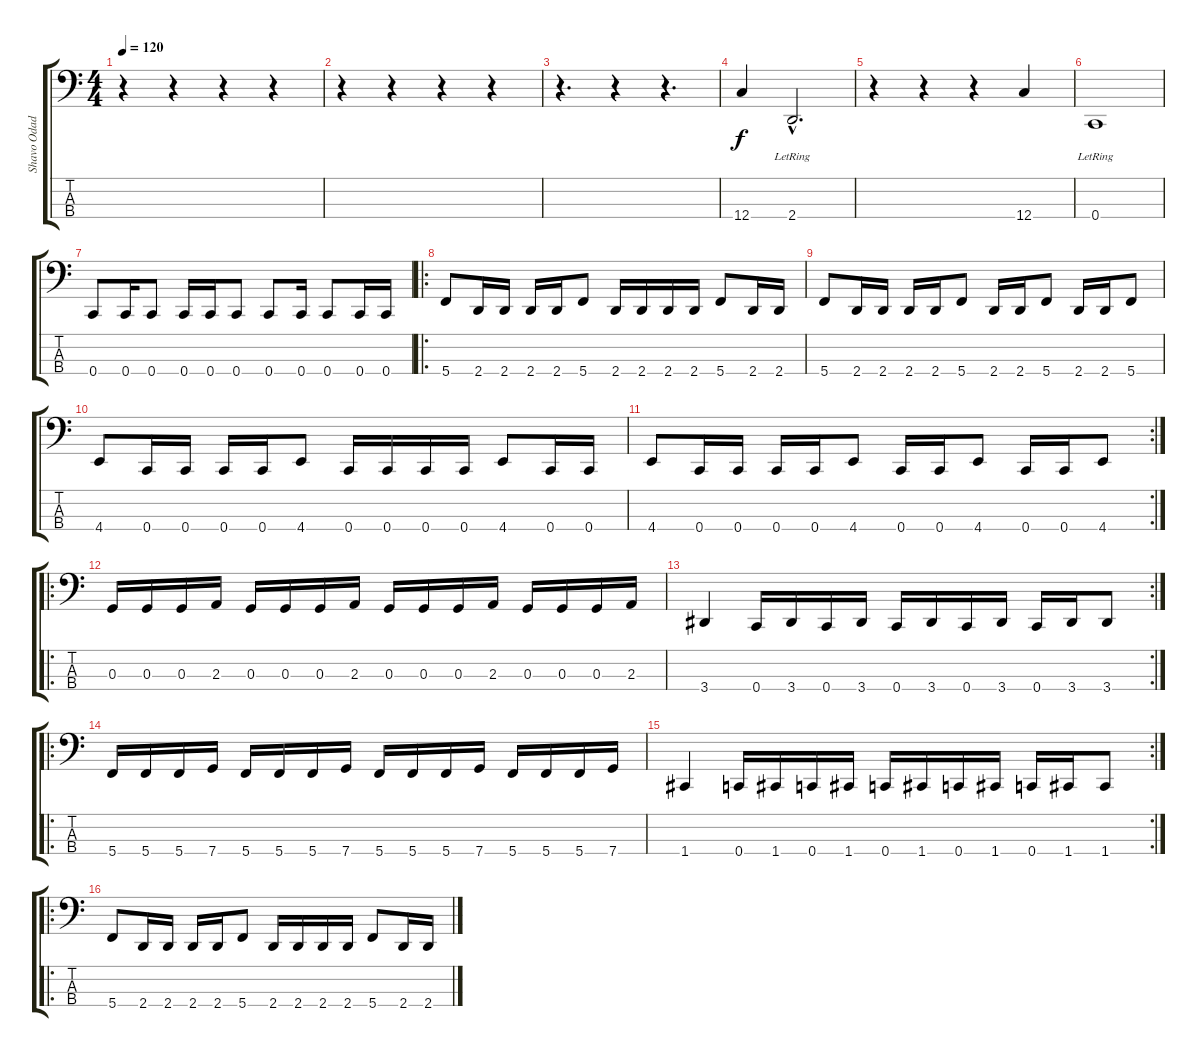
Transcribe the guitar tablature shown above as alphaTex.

\track ("Shavo Odadjian" "Shavo Odad") {instrument electricbassfinger}
\staff {score tabs}
\tuning (F2 C2 G1 C1) {hide}
\ts (4 4)
\tempo 120
\clef f4
\ks c
r.4{dy f instrument electricbassfinger} r.4 r.4 r.4 |
r.4 r.4 r.4 r.4 |
r.4{d} r.4 r.4{d} |
12.4.4 2.4{hac lr}.2{d} |
r.4 r.4 r.4 12.4.4 |
0.4{lr}.1 |
0.4.8 0.4.16 0.4.8 0.4.16 0.4.16 0.4.8 0.4.8 0.4.16 0.4.8 0.4.16 0.4.16 |
\ro
5.4.8 2.4.16 2.4.16 2.4.16 2.4.16 5.4.8 2.4.16 2.4.16 2.4.16 2.4.16 5.4.8 2.4.16 2.4.16 |
5.4.8 2.4.16 2.4.16 2.4.16 2.4.16 5.4.8 2.4.16 2.4.16 5.4.8 2.4.16 2.4.16 5.4.8 |
4.4.8 0.4.16 0.4.16 0.4.16 0.4.16 4.4.8 0.4.16 0.4.16 0.4.16 0.4.16 4.4.8 0.4.16 0.4.16 |
\rc 2
4.4.8 0.4.16 0.4.16 0.4.16 0.4.16 4.4.8 0.4.16 0.4.16 4.4.8 0.4.16 0.4.16 4.4.8 |
\ro
0.3.16 0.3.16 0.3.16 2.3.16 0.3.16 0.3.16 0.3.16 2.3.16 0.3.16 0.3.16 0.3.16 2.3.16 0.3.16 0.3.16 0.3.16 2.3.16 |
\rc 2
3.4.4 0.4.16 3.4.16 0.4.16 3.4.16 0.4.16 3.4.16 0.4.16 3.4.16 0.4.16 3.4.16 3.4.8 |
\ro
5.4.16 5.4.16 5.4.16 7.4.16 5.4.16 5.4.16 5.4.16 7.4.16 5.4.16 5.4.16 5.4.16 7.4.16 5.4.16 5.4.16 5.4.16 7.4.16 |
\rc 2
1.4.4 0.4.16 1.4.16 0.4.16 1.4.16 0.4.16 1.4.16 0.4.16 1.4.16 0.4.16 1.4.16 1.4.8 |
\ro
5.4.8 2.4.16 2.4.16 2.4.16 2.4.16 5.4.8 2.4.16 2.4.16 2.4.16 2.4.16 5.4.8 2.4.16 2.4.16
